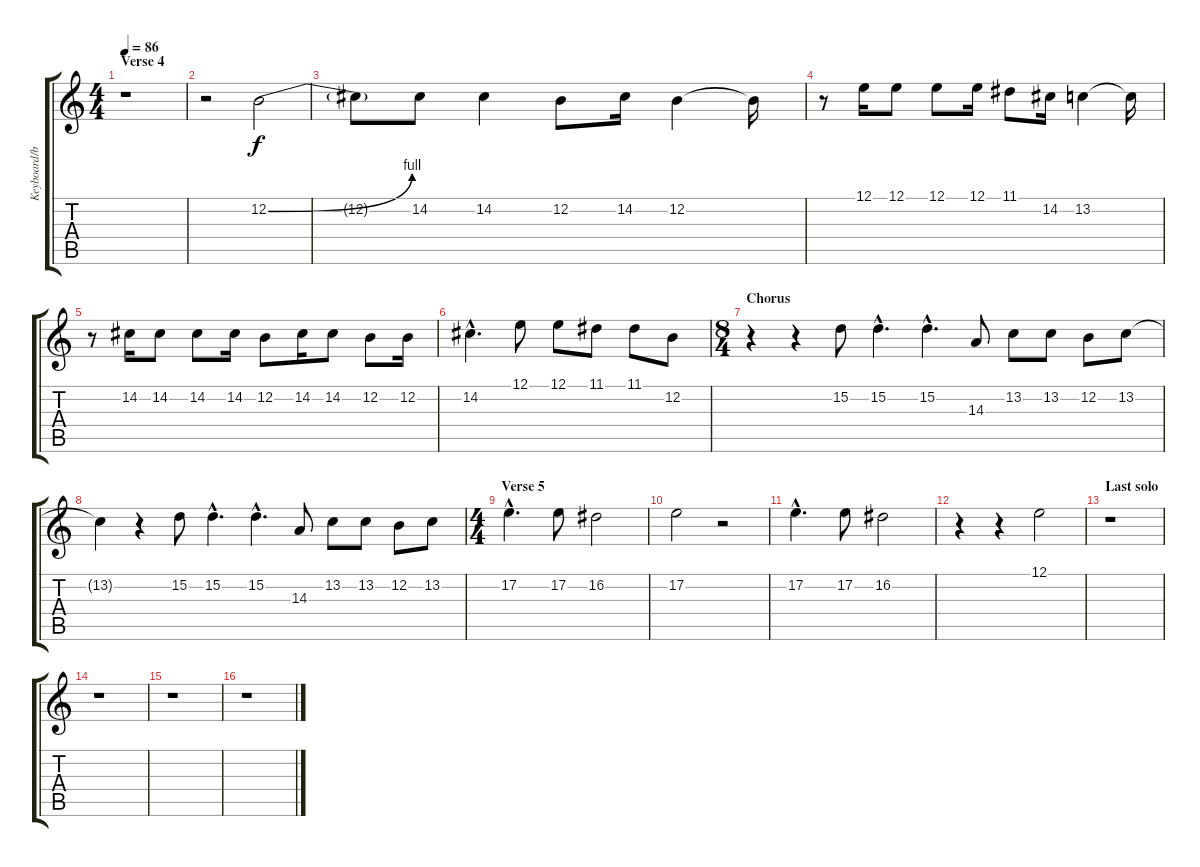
\track ("Keyboard/backing vox" "Keyboard/b") {instrument stringensemble1}
\staff {score tabs}
\tuning (E4 B3 G3 D3 A2 E2) {hide}
\ts (4 4)
\section ("" "Verse 4")
\tempo 86
\clef g2
\ks c
r.1{dy f} |
r.2 12.2{be (bend 0 0 60 4)}.2 |
12.2{t}.8 14.2.8 14.2.4 12.2.8 14.2.16 12.2.4 12.2{t}.16 |
r.8 12.1.16 12.1.8 12.1.8 12.1.16 11.1.8 14.2.16 13.2.4 13.2{t}.16 |
r.8 14.2.16 14.2.8 14.2.8 14.2.16 12.2.8 14.2.16 14.2.8 12.2.8 12.2.16 |
14.2{hac}.4{d} 12.1.8 12.1.8 11.1.8 11.1.8 12.2.8 |
\ts (8 4)
\section ("" "Chorus")
r.4 r.4 15.2.8 15.2{hac}.4{d} 15.2{hac}.4{d} 14.3.8 13.2.8 13.2.8 12.2.8 13.2.8 |
13.2{t}.4 r.4 15.2.8 15.2{hac}.4{d} 15.2{hac}.4{d} 14.3.8 13.2.8 13.2.8 12.2.8 13.2.8 |
\ts (4 4)
\section ("" "Verse 5")
17.2{hac}.4{d} 17.2.8 16.2.2 |
17.2.2 r.2 |
17.2{hac}.4{d} 17.2.8 16.2.2 |
r.4 r.4 12.1.2 |
\section ("" "Last solo")
r.1 |
r.1 |
r.1 |
r.1
